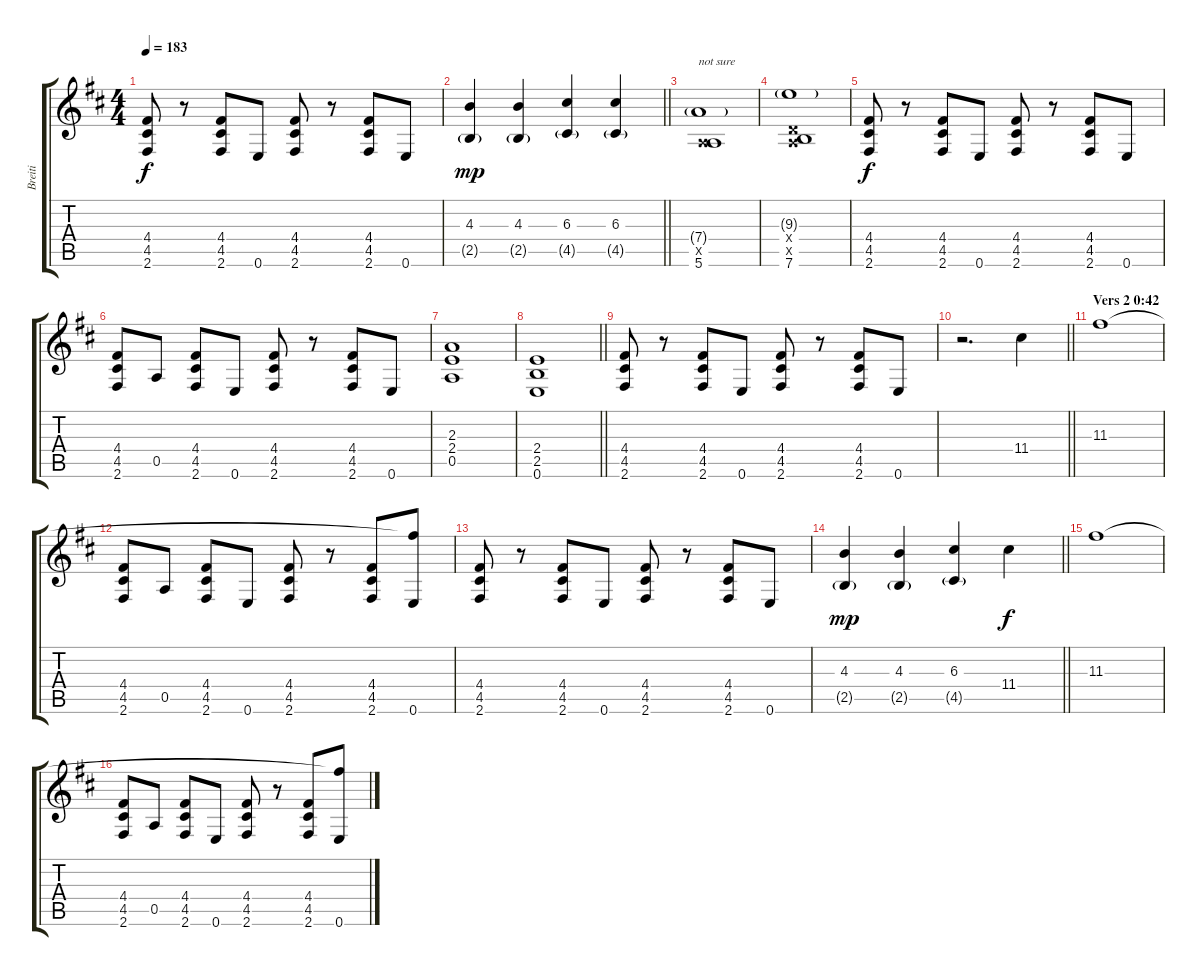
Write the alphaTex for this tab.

\track ("Breiti" "Breiti") {instrument distortionguitar}
\staff {score tabs}
\tuning (E4 B3 G3 D3 A2 E2) {hide}
\ts (4 4)
\tempo 183
\clef g2
\ks d
(4.4 4.5 2.6).8{dy f} r.8 (4.4 4.5 2.6).8 0.6.8 (4.4 4.5 2.6).8 r.8 (4.4 4.5 2.6).8 0.6.8 |
\barLineRight lightlight
(4.3 2.5{g}).4{dy mp} (4.3 2.5{g}).4 (6.3 4.5{g}).4 (6.3 4.5{g}).4 |
(7.4{g} 0.5{x} 5.6).1{txt "not sure"} |
(9.3{g} 0.4{x} 0.5{x} 7.6).1 |
(4.4 4.5 2.6).8{dy f} r.8 (4.4 4.5 2.6).8 0.6.8 (4.4 4.5 2.6).8 r.8 (4.4 4.5 2.6).8 0.6.8 |
(4.4 4.5 2.6).8 0.5.8 (4.4 4.5 2.6).8 0.6.8 (4.4 4.5 2.6).8 r.8 (4.4 4.5 2.6).8 0.6.8 |
(2.3 2.4 0.5).1 |
\barLineRight lightlight
(2.4 2.5 0.6).1 |
(4.4 4.5 2.6).8 r.8 (4.4 4.5 2.6).8 0.6.8 (4.4 4.5 2.6).8 r.8 (4.4 4.5 2.6).8 0.6.8 |
\barLineRight lightlight
r.2{d} 11.4.4 |
\section ("" "Vers 2 0:42")
11.3.1 |
(4.4 4.5 2.6).8 0.5.8 (4.4 4.5 2.6).8 0.6.8 (4.4 4.5 2.6).8 r.8 (4.4 4.5 2.6).8 (11.3{t} 0.6).8 |
(4.4 4.5 2.6).8 r.8 (4.4 4.5 2.6).8 0.6.8 (4.4 4.5 2.6).8 r.8 (4.4 4.5 2.6).8 0.6.8 |
\barLineRight lightlight
(4.3 2.5{g}).4{dy mp} (4.3 2.5{g}).4 (6.3 4.5{g}).4 11.4.4{dy f} |
11.3.1 |
(4.4 4.5 2.6).8 0.5.8 (4.4 4.5 2.6).8 0.6.8 (4.4 4.5 2.6).8 r.8 (4.4 4.5 2.6).8 (11.3{t} 0.6).8
